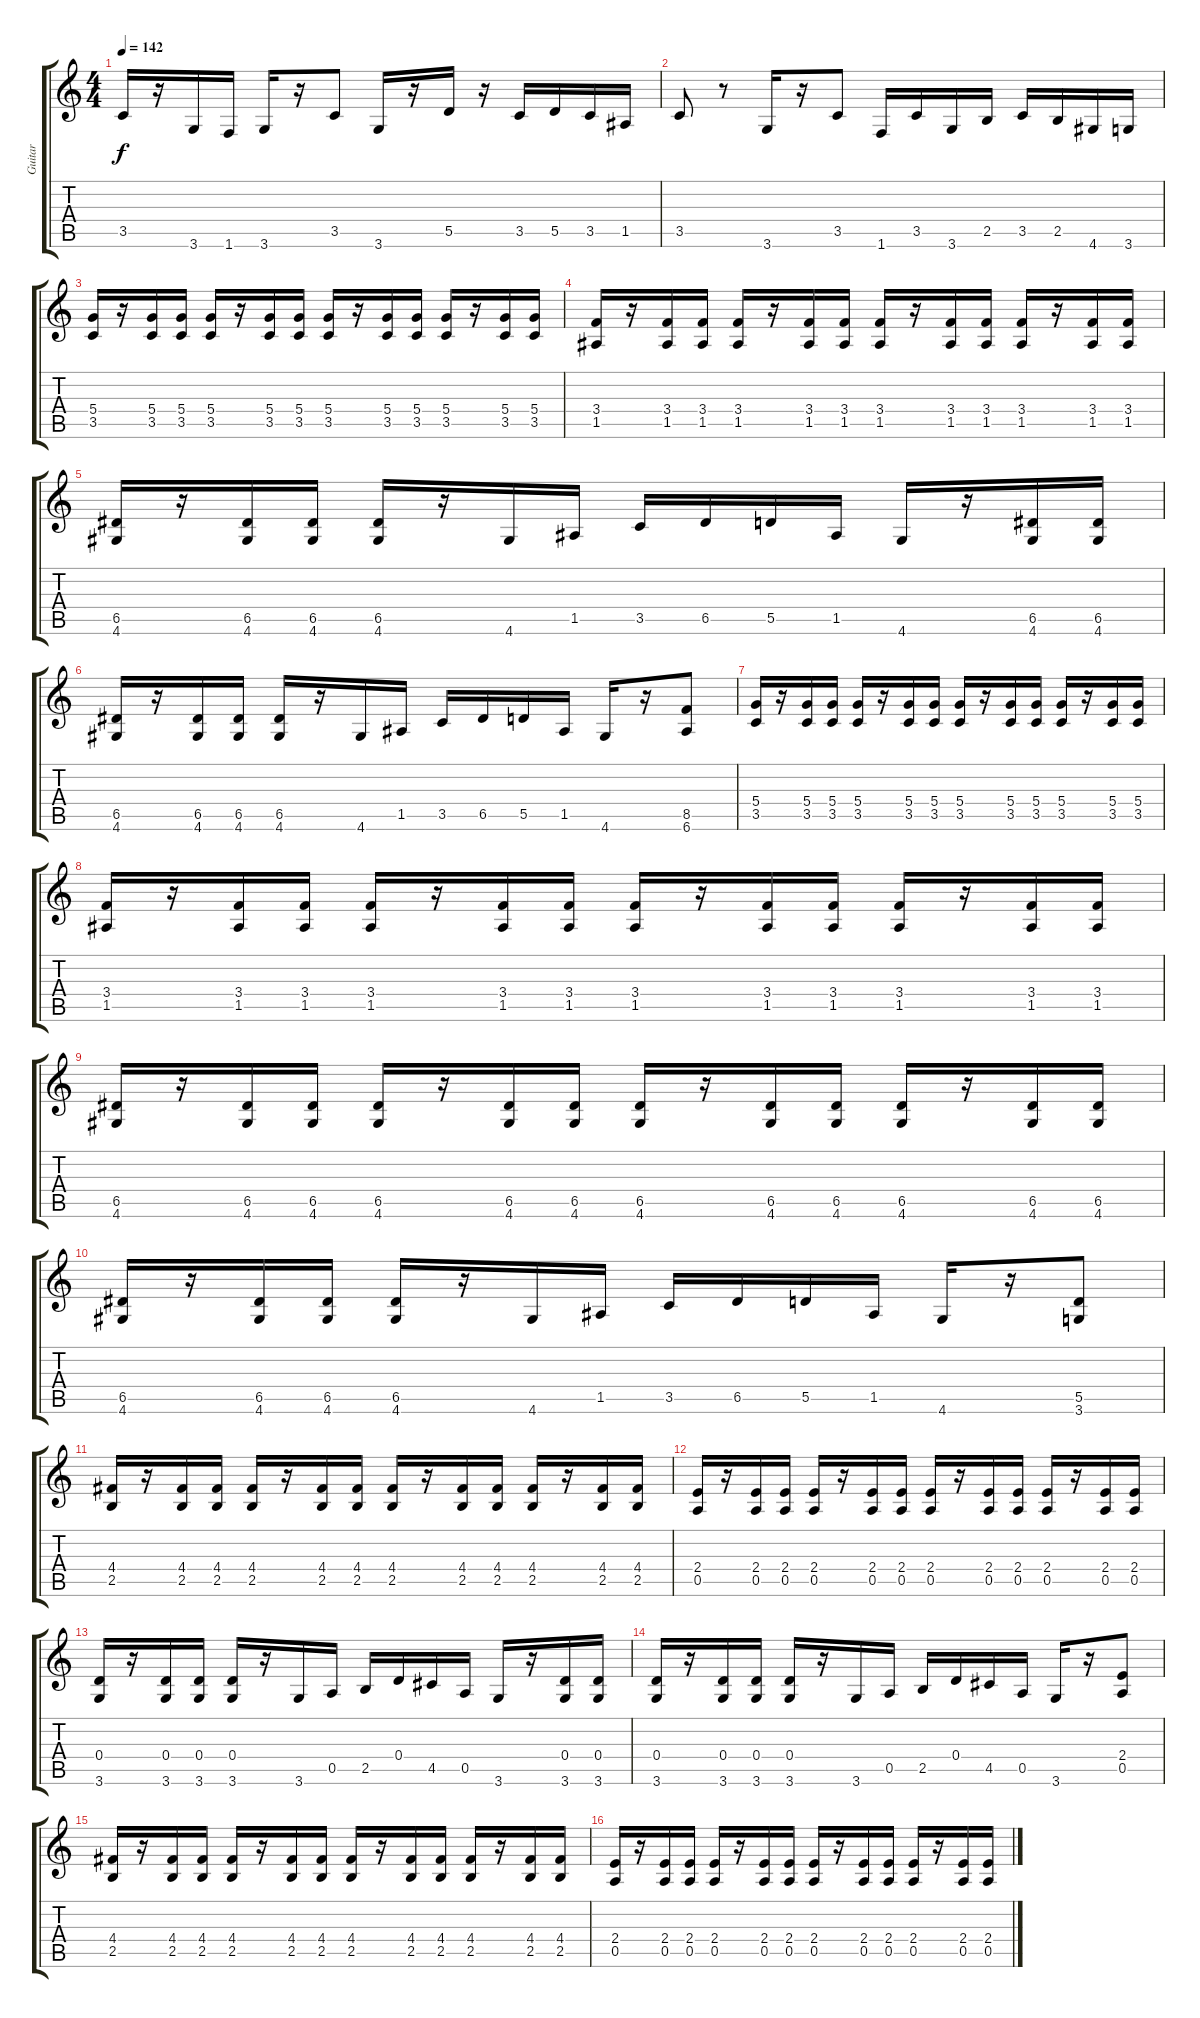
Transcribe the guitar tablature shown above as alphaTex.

\track ("Guitar" "Guitar") {instrument overdrivenguitar}
\staff {score tabs}
\tuning (E4 B3 G3 D3 A2 E2) {hide}
\ts (4 4)
\tempo 142
\clef g2
\ks c
3.5.16{dy f} r.16 3.6.16 1.6.16 3.6.16 r.16 3.5.8 3.6.16 r.16 5.5.16 r.16 3.5.16 5.5.16 3.5.16 1.5.16 |
3.5.8 r.8 3.6.16 r.16 3.5.8 1.6.16 3.5.16 3.6.16 2.5.16 3.5.16 2.5.16 4.6.16 3.6.16 |
(5.4 3.5).16 r.16 (5.4 3.5).16 (5.4 3.5).16 (5.4 3.5).16 r.16 (5.4 3.5).16 (5.4 3.5).16 (5.4 3.5).16 r.16 (5.4 3.5).16 (5.4 3.5).16 (5.4 3.5).16 r.16 (5.4 3.5).16 (5.4 3.5).16 |
(3.4 1.5).16 r.16 (3.4 1.5).16 (3.4 1.5).16 (3.4 1.5).16 r.16 (3.4 1.5).16 (3.4 1.5).16 (3.4 1.5).16 r.16 (3.4 1.5).16 (3.4 1.5).16 (3.4 1.5).16 r.16 (3.4 1.5).16 (3.4 1.5).16 |
(6.5 4.6).16 r.16 (6.5 4.6).16 (6.5 4.6).16 (6.5 4.6).16 r.16 4.6.16 1.5.16 3.5.16 6.5.16 5.5.16 1.5.16 4.6.16 r.16 (6.5 4.6).16 (6.5 4.6).16 |
(6.5 4.6).16 r.16 (6.5 4.6).16 (6.5 4.6).16 (6.5 4.6).16 r.16 4.6.16 1.5.16 3.5.16 6.5.16 5.5.16 1.5.16 4.6.16 r.16 (8.5 6.6).8 |
(5.4 3.5).16 r.16 (5.4 3.5).16 (5.4 3.5).16 (5.4 3.5).16 r.16 (5.4 3.5).16 (5.4 3.5).16 (5.4 3.5).16 r.16 (5.4 3.5).16 (5.4 3.5).16 (5.4 3.5).16 r.16 (5.4 3.5).16 (5.4 3.5).16 |
(3.4 1.5).16 r.16 (3.4 1.5).16 (3.4 1.5).16 (3.4 1.5).16 r.16 (3.4 1.5).16 (3.4 1.5).16 (3.4 1.5).16 r.16 (3.4 1.5).16 (3.4 1.5).16 (3.4 1.5).16 r.16 (3.4 1.5).16 (3.4 1.5).16 |
(6.5 4.6).16 r.16 (6.5 4.6).16 (6.5 4.6).16 (6.5 4.6).16 r.16 (6.5 4.6).16 (6.5 4.6).16 (6.5 4.6).16 r.16 (6.5 4.6).16 (6.5 4.6).16 (6.5 4.6).16 r.16 (6.5 4.6).16 (6.5 4.6).16 |
(6.5 4.6).16 r.16 (6.5 4.6).16 (6.5 4.6).16 (6.5 4.6).16 r.16 4.6.16 1.5.16 3.5.16 6.5.16 5.5.16 1.5.16 4.6.16 r.16 (5.5 3.6).8 |
(4.4 2.5).16 r.16 (4.4 2.5).16 (4.4 2.5).16 (4.4 2.5).16 r.16 (4.4 2.5).16 (4.4 2.5).16 (4.4 2.5).16 r.16 (4.4 2.5).16 (4.4 2.5).16 (4.4 2.5).16 r.16 (4.4 2.5).16 (4.4 2.5).16 |
(2.4 0.5).16 r.16 (2.4 0.5).16 (2.4 0.5).16 (2.4 0.5).16 r.16 (2.4 0.5).16 (2.4 0.5).16 (2.4 0.5).16 r.16 (2.4 0.5).16 (2.4 0.5).16 (2.4 0.5).16 r.16 (2.4 0.5).16 (2.4 0.5).16 |
(0.4 3.6).16 r.16 (0.4 3.6).16 (0.4 3.6).16 (0.4 3.6).16 r.16 3.6.16 0.5.16 2.5.16 0.4.16 4.5.16 0.5.16 3.6.16 r.16 (0.4 3.6).16 (0.4 3.6).16 |
(0.4 3.6).16 r.16 (0.4 3.6).16 (0.4 3.6).16 (0.4 3.6).16 r.16 3.6.16 0.5.16 2.5.16 0.4.16 4.5.16 0.5.16 3.6.16 r.16 (2.4 0.5).8 |
(4.4 2.5).16 r.16 (4.4 2.5).16 (4.4 2.5).16 (4.4 2.5).16 r.16 (4.4 2.5).16 (4.4 2.5).16 (4.4 2.5).16 r.16 (4.4 2.5).16 (4.4 2.5).16 (4.4 2.5).16 r.16 (4.4 2.5).16 (4.4 2.5).16 |
(2.4 0.5).16 r.16 (2.4 0.5).16 (2.4 0.5).16 (2.4 0.5).16 r.16 (2.4 0.5).16 (2.4 0.5).16 (2.4 0.5).16 r.16 (2.4 0.5).16 (2.4 0.5).16 (2.4 0.5).16 r.16 (2.4 0.5).16 (2.4 0.5).16
